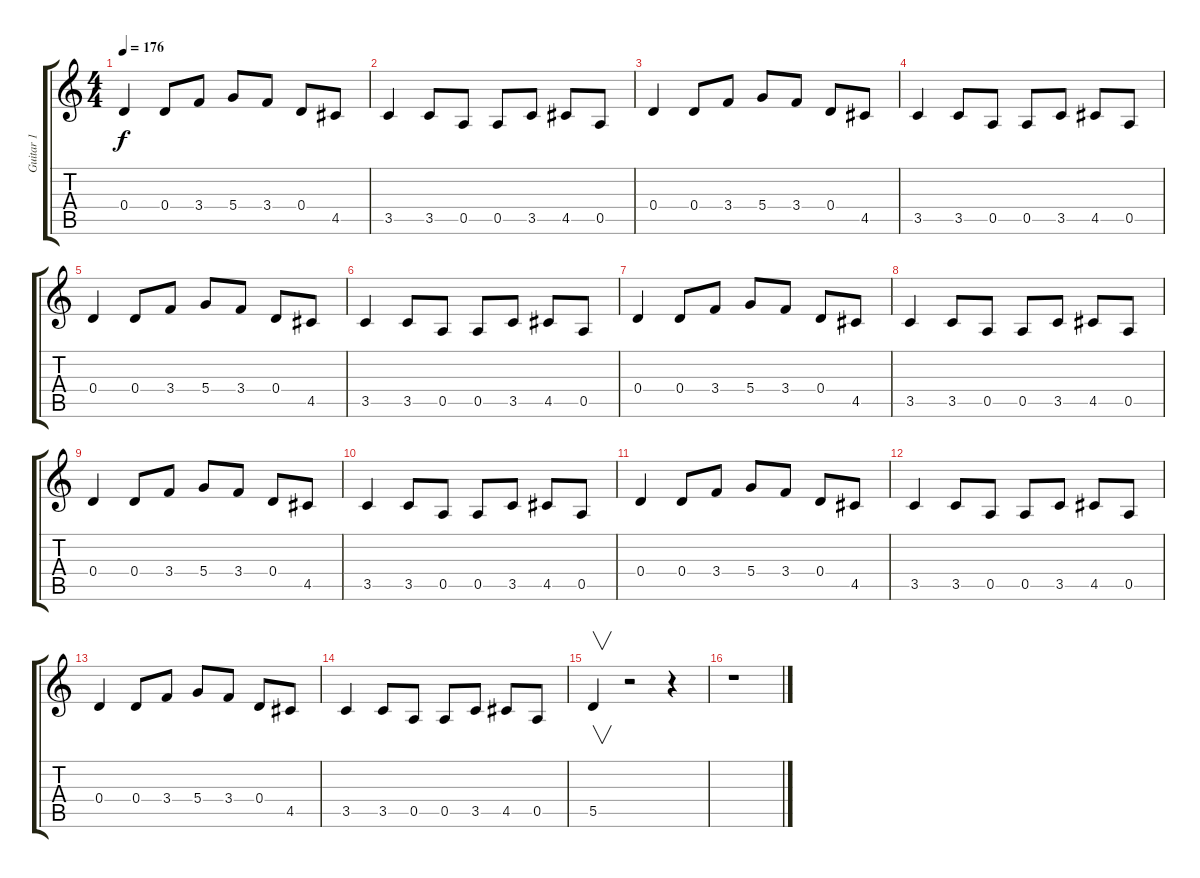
\track ("Guitar 1" "Guitar 1") {instrument electricguitarclean}
\staff {score tabs}
\tuning (E4 B3 G3 D3 A2 E2) {hide}
\ts (4 4)
\tempo 176
\clef g2
\ks c
0.4.4{dy f instrument electricguitarclean} 0.4.8 3.4.8 5.4.8 3.4.8 0.4.8 4.5.8 |
3.5.4 3.5.8 0.5.8 0.5.8 3.5.8 4.5.8 0.5.8 |
0.4.4 0.4.8 3.4.8 5.4.8 3.4.8 0.4.8 4.5.8 |
3.5.4 3.5.8 0.5.8 0.5.8 3.5.8 4.5.8 0.5.8 |
0.4.4 0.4.8 3.4.8 5.4.8 3.4.8 0.4.8 4.5.8 |
3.5.4 3.5.8 0.5.8 0.5.8 3.5.8 4.5.8 0.5.8 |
0.4.4 0.4.8 3.4.8 5.4.8 3.4.8 0.4.8 4.5.8 |
3.5.4 3.5.8 0.5.8 0.5.8 3.5.8 4.5.8 0.5.8 |
0.4.4 0.4.8 3.4.8 5.4.8 3.4.8 0.4.8 4.5.8 |
3.5.4 3.5.8 0.5.8 0.5.8 3.5.8 4.5.8 0.5.8 |
0.4.4 0.4.8 3.4.8 5.4.8 3.4.8 0.4.8 4.5.8 |
3.5.4 3.5.8 0.5.8 0.5.8 3.5.8 4.5.8 0.5.8 |
0.4.4 0.4.8 3.4.8 5.4.8 3.4.8 0.4.8 4.5.8 |
3.5.4 3.5.8 0.5.8 0.5.8 3.5.8 4.5.8 0.5.8 |
5.5.4{v} r.2 r.4 |
r.1
